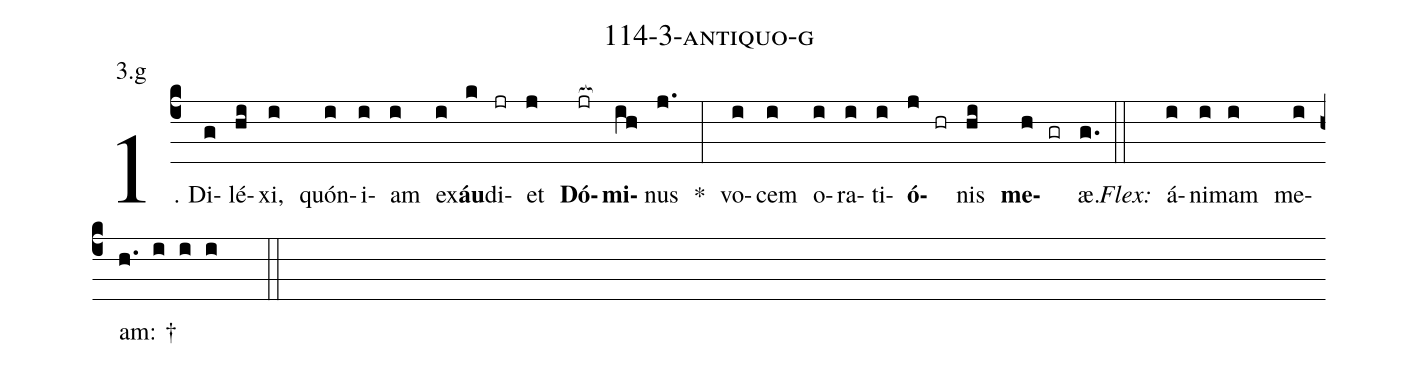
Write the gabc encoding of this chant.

name: 114-3-antiquo-g;
annotation: 3.g;
%%
(c4)1. Di(g)lé(hi)xi,(i) quón(i)i(i)am(i) ex(i)<b>áu</b>(k)di(jr)et(j) <b>Dó</b>(jr[ocb:1{])<b>mi</b>(ih[ocb:0}])nus(j.) *(:) vo(i)cem(i) o(i)ra(i)ti(i)<b>ó</b>(j hr)nis(hi) <b>me</b>(h gr)æ.(g.) (::)
<i>Flex:</i>()  á(i)ni(i)mam(i) me(i)am: †(h. i i i  ::)
